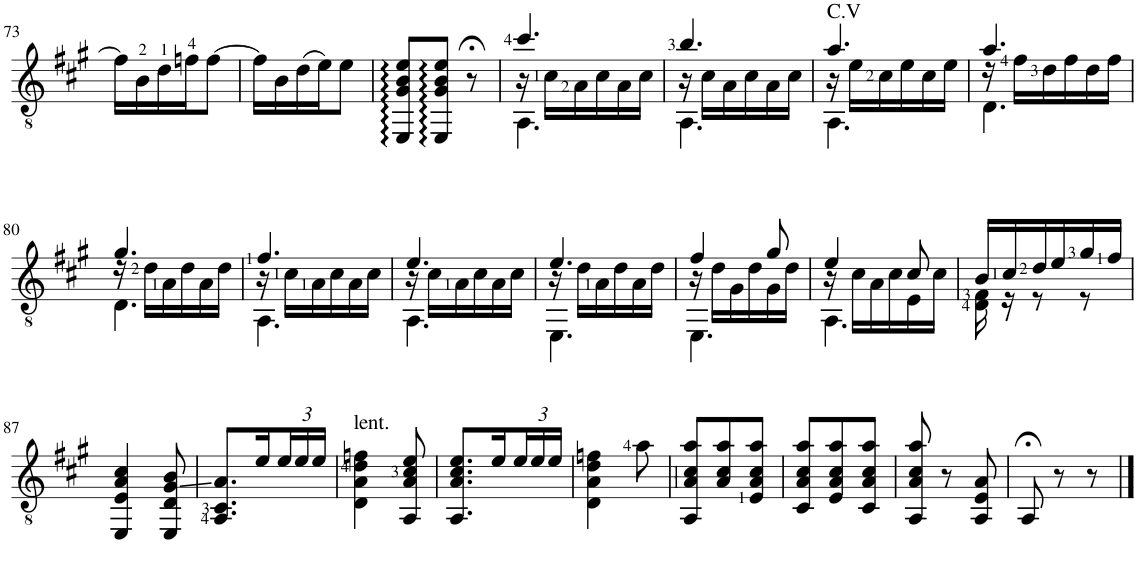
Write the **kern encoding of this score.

**kern
*part1
*staff1
*I"Guitar
*I'Guit.
!!LO:PB:g=z
*clefGv2
*k[f#c#g#]
*M3/8
=73
16f#\LL]
16B\
16d\
16fn\J
[8f\J
=74
16f\LL]
16B\
(16d\
16e\J)
8e\J
=75
8EE/: 8G#/: 8B/: 8e/:L
8EE/: 8G#/: 8B/: 8e/:J
8r;<
=76
*^
*	*^
4.cc#/	16r	4.AA\
.	16c#\LL	.
.	16A\	.
.	16c#\	.
.	16A\	.
.	16c#\JJ	.
=77	=77	=77
4.b/	16r	4.AA\
.	16c#\LL	.
.	16A\	.
.	16c#\	.
.	16A\	.
.	16c#\JJ	.
=78	=78	=78
!LO:TX:a:t=C.V	!	!
4.a/	16r	4.AA\
.	16e\LL	.
.	16c#\	.
.	16e\	.
.	16c#\	.
.	16e\JJ	.
=79	=79	=79
4.a/	16r	4.D\
.	16f#\LL	.
.	16d\	.
.	16f#\	.
.	16d\	.
.	16f#\JJ	.
!!LO:LB:g=z	!!	!!
=80	=80	=80
4.g#/	16r	4.D\
.	16d\LL	.
.	16A\	.
.	16d\	.
.	16A\	.
.	16d\JJ	.
=81	=81	=81
4.f#/	16r	4.AA\
.	16c#\LL	.
.	16A\	.
.	16c#\	.
.	16A\	.
.	16c#\JJ	.
=82	=82	=82
4.e/	16r	4.AA\
.	16c#\LL	.
.	16A\	.
.	16c#\	.
.	16A\	.
.	16c#\JJ	.
=83	=83	=83
4.e/	16r	4.EE\
.	16d\LL	.
.	16A\	.
.	16d\	.
.	16A\	.
.	16d\JJ	.
=84	=84	=84
4f#/	16r	4.EE\
.	16d\LL	.
.	16G#\	.
.	16d\	.
8g#/	16G#\	.
.	16d\JJ	.
=85	=85	=85
4e/	16r	4.AA\
.	16c#\LL	.
.	16A\	.
.	16c#\	.
8c#/	16E\	.
.	16c#\JJ	.
*	*v	*v
=86	=86
16B/LL	16D\ 16F#\
16c#/	16r
16d/	8r
16e/	.
16g#/	8r
16f#/JJ	.
*v	*v
!!LO:LB:g=z
=87
4EE/ 4E/ 4A/ 4c#/
8EE/ 8D/ 8G#/ 8B/
=88
8.AA/ 8.C#/ 8.A/L
16e/L
*Xbrackettup
24e/
24e/
24e/JJ
=89
!LO:TX:a:t=lent.
4D\ 4A\ 4d\ 4fn\
8AA/ 8A/ 8c#/ 8e/
=90
8.AA/ 8.A/ 8.c#/ 8.e/L
16e/L
24e/
24e/
24e/JJ
=91
4D\ 4A\ 4d\ 4fn\
8a\
=92
8AA/ 8A/ 8c#/ 8a/L
8A/ 8c#/ 8a/
8E/ 8A/ 8c#/ 8a/J
=93
8C#/ 8A/ 8c#/ 8a/L
8E/ 8A/ 8c#/ 8a/
8C#/ 8A/ 8c#/ 8a/J
=94
8AA/ 8A/ 8c#/ 8a/
8r
8AA/ 8E/ 8A/
=95
8AA;</
8r
8r
==
*-
